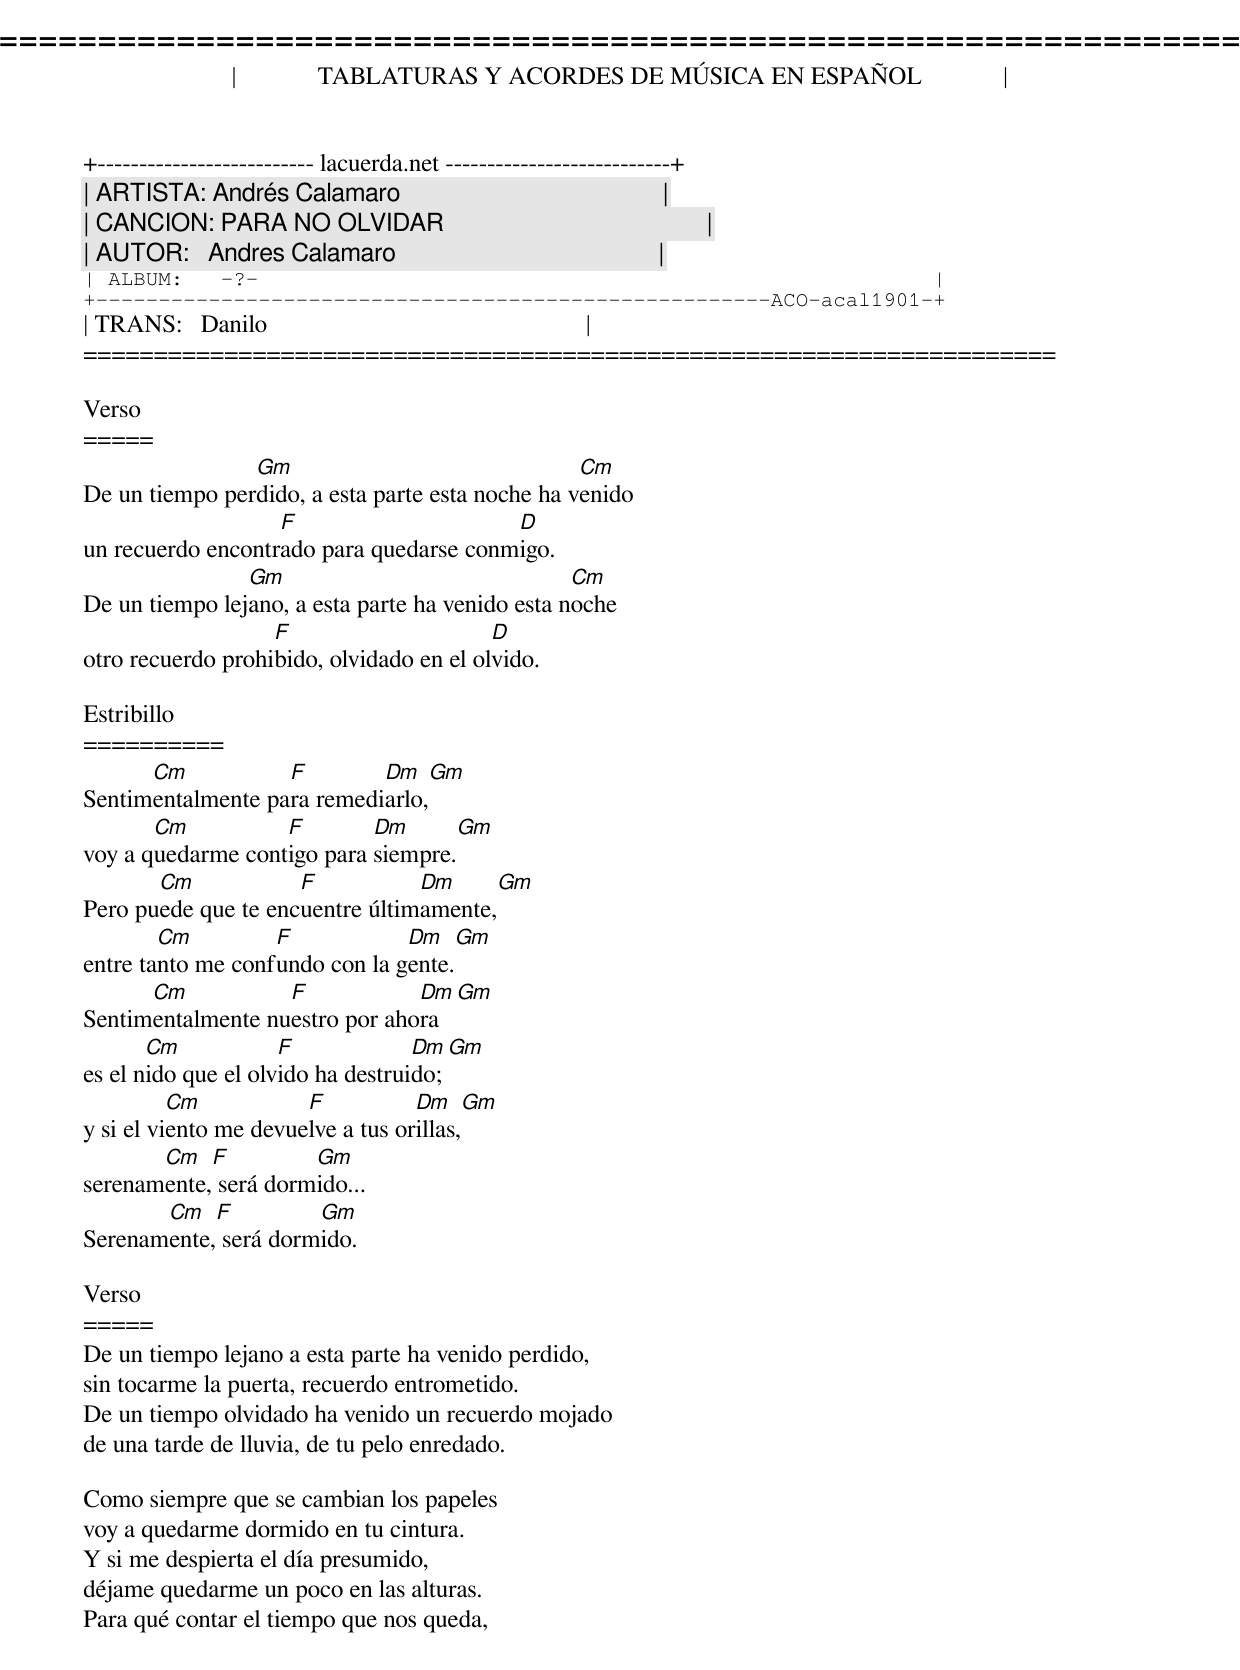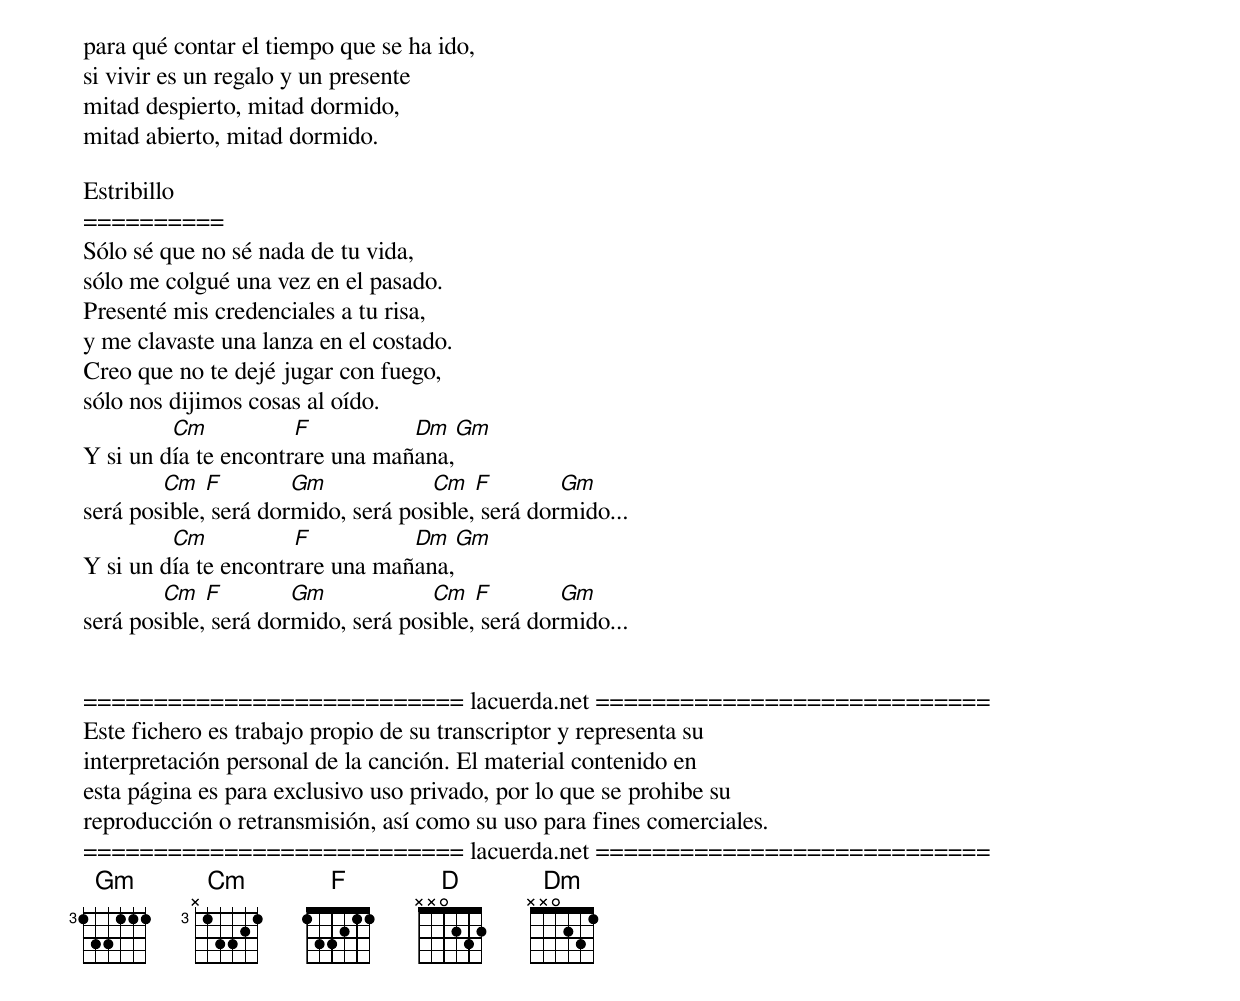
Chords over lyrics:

=====================================================================
|             TABLATURAS Y ACORDES DE MÚSICA EN ESPAÑOL             |
+-------------------------- lacuerda.net ---------------------------+
| ARTISTA: Andrés Calamaro                                          |
| CANCION: PARA NO OLVIDAR                                          |
| AUTOR:   Andres Calamaro                                          |
| ALBUM:   -?-                                                      |
+------------------------------------------------------ACO-acal1901-+
| TRANS:   Danilo                                                   |
=====================================================================

Verso
=====
                Gm                                Cm
De un tiempo perdido, a esta parte esta noche ha venido
                   F                     D
un recuerdo encontrado para quedarse conmigo.
                Gm                                Cm
De un tiempo lejano, a esta parte ha venido esta noche
                   F                      D
otro recuerdo prohibido, olvidado en el olvido.

Estribillo
==========
      Cm           F        Dm     Gm
Sentimentalmente para remediarlo,
       Cm          F        Dm      Gm
voy a quedarme contigo para siempre.
       Cm            F           Dm     Gm
Pero puede que te encuentre últimamente,
        Cm         F            Dm      Gm
entre tanto me confundo con la gente.
      Cm           F            Dm     Gm
Sentimentalmente nuestro por ahora
       Cm            F             Dm   Gm
es el nido que el olvido ha destruido;
          Cm           F           Dm    Gm
y si el viento me devuelve a tus orillas,
       Cm   F         Gm
serenamente, será dormido...
       Cm   F         Gm
Serenamente, será dormido.

Verso
=====
De un tiempo lejano a esta parte ha venido perdido,
sin tocarme la puerta, recuerdo entrometido.
De un tiempo olvidado ha venido un recuerdo mojado
de una tarde de lluvia, de tu pelo enredado.

Como siempre que se cambian los papeles
voy a quedarme dormido en tu cintura.
Y si me despierta el día presumido,
déjame quedarme un poco en las alturas.
Para qué contar el tiempo que nos queda,
para qué contar el tiempo que se ha ido,
si vivir es un regalo y un presente
mitad despierto, mitad dormido,
mitad abierto, mitad dormido.

Estribillo
==========
Sólo sé que no sé nada de tu vida,
sólo me colgué una vez en el pasado.
Presenté mis credenciales a tu risa,
y me clavaste una lanza en el costado.
Creo que no te dejé jugar con fuego,
sólo nos dijimos cosas al oído.
         Cm           F          Dm   Gm
Y si un día te encontrare una mañana,
        Cm   F        Gm            Cm   F        Gm
será posible, será dormido, será posible, será dormido...
         Cm           F          Dm   Gm
Y si un día te encontrare una mañana,
        Cm   F        Gm            Cm   F        Gm
será posible, será dormido, será posible, será dormido...


=========================== lacuerda.net ============================
Este fichero es trabajo propio de su transcriptor y representa su
interpretación personal de la canción. El material contenido en
esta página es para exclusivo uso privado, por lo que se prohibe su
reproducción o retransmisión, así como su uso para fines comerciales.
=========================== lacuerda.net ============================
